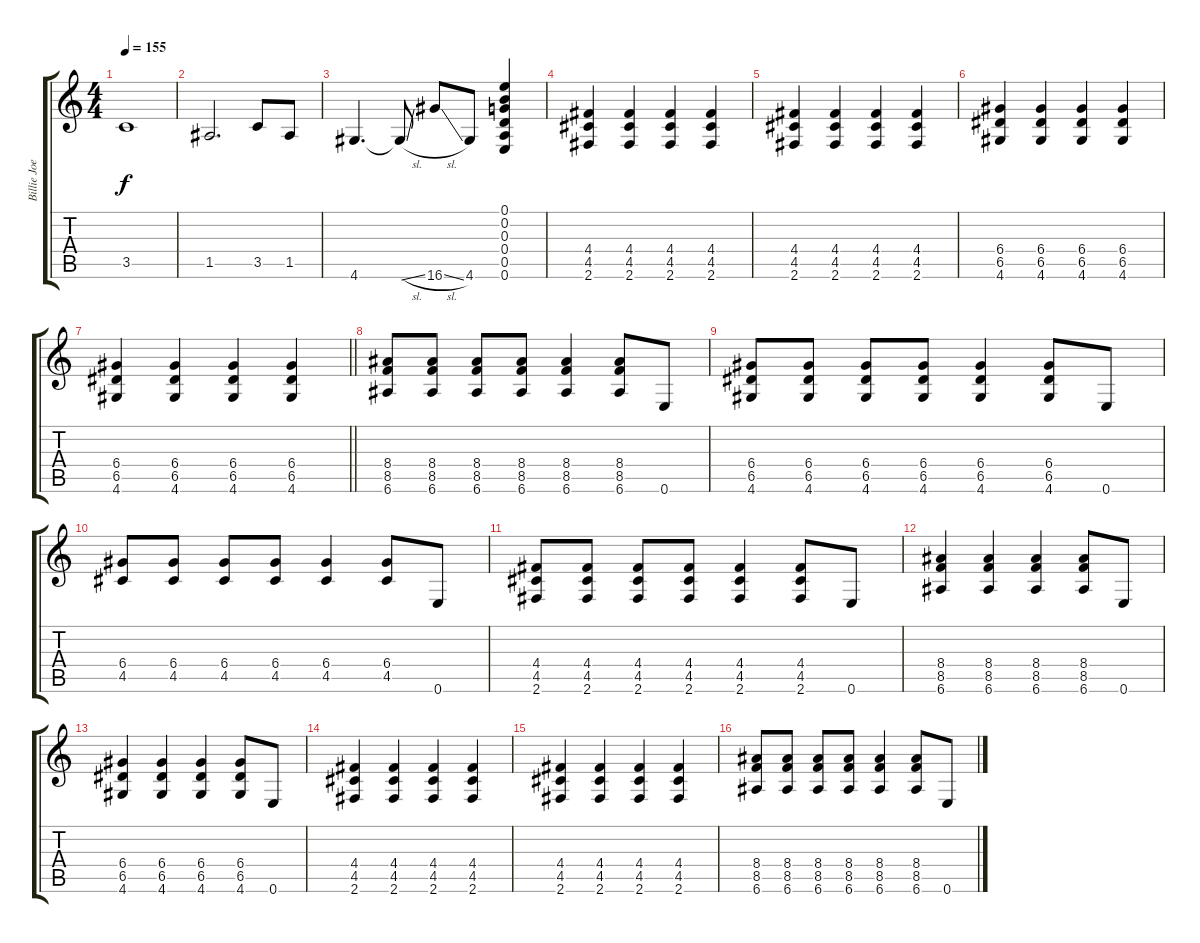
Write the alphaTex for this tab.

\track ("Billie Joe" "Billie Joe") {instrument distortionguitar}
\staff {score tabs}
\tuning (E4 B3 G3 D3 A2 E2) {hide}
\ts (4 4)
\tempo 155
\clef g2
\ks c
3.5.1{dy f} |
1.5.2{d} 3.5.8 1.5.8 |
4.6.4{d} 4.6{sl t}.8 16.6{sl}.8 4.6.8 (0.1 0.2 0.3 0.4 0.5 0.6).4 |
(4.4 4.5 2.6).4 (4.4 4.5 2.6).4 (4.4 4.5 2.6).4 (4.4 4.5 2.6).4 |
(4.4 4.5 2.6).4 (4.4 4.5 2.6).4 (4.4 4.5 2.6).4 (4.4 4.5 2.6).4 |
(6.4 6.5 4.6).4 (6.4 6.5 4.6).4 (6.4 6.5 4.6).4 (6.4 6.5 4.6).4 |
\barLineRight lightlight
(6.4 6.5 4.6).4 (6.4 6.5 4.6).4 (6.4 6.5 4.6).4 (6.4 6.5 4.6).4 |
(8.4 8.5 6.6).8 (8.4 8.5 6.6).8 (8.4 8.5 6.6).8 (8.4 8.5 6.6).8 (8.4 8.5 6.6).4 (8.4 8.5 6.6).8 0.6.8 |
(6.4 6.5 4.6).8 (6.4 6.5 4.6).8 (6.4 6.5 4.6).8 (6.4 6.5 4.6).8 (6.4 6.5 4.6).4 (6.4 6.5 4.6).8 0.6.8 |
(6.4 4.5).8 (6.4 4.5).8 (6.4 4.5).8 (6.4 4.5).8 (6.4 4.5).4 (6.4 4.5).8 0.6.8 |
(4.4 4.5 2.6).8 (4.4 4.5 2.6).8 (4.4 4.5 2.6).8 (4.4 4.5 2.6).8 (4.4 4.5 2.6).4 (4.4 4.5 2.6).8 0.6.8 |
(8.4 8.5 6.6).4 (8.4 8.5 6.6).4 (8.4 8.5 6.6).4 (8.4 8.5 6.6).8 0.6.8 |
(6.4 6.5 4.6).4 (6.4 6.5 4.6).4 (6.4 6.5 4.6).4 (6.4 6.5 4.6).8 0.6.8 |
(4.4 4.5 2.6).4 (4.4 4.5 2.6).4 (4.4 4.5 2.6).4 (4.4 4.5 2.6).4 |
(4.4 4.5 2.6).4 (4.4 4.5 2.6).4 (4.4 4.5 2.6).4 (4.4 4.5 2.6).4 |
(8.4 8.5 6.6).8 (8.4 8.5 6.6).8 (8.4 8.5 6.6).8 (8.4 8.5 6.6).8 (8.4 8.5 6.6).4 (8.4 8.5 6.6).8 0.6.8
